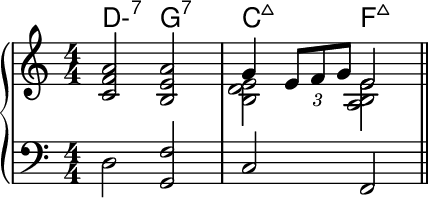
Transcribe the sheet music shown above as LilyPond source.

\version "2.24.4"
\language "english"
#(ly:set-option 'crop #t)
\include "include/alt.ly"
\score {
  \midi {
    \tempo 4=120
  }
  \layout {
    \context {
      \Score
      \omit BarNumber
    }
    indent = 0\mm
  }
  \new GrandStaff <<
    \chords {
      \set chordChanges = ##t % only show chords when they change
      \set noChordSymbol = ""
      \set minorChordModifier = \markup { "-" }
      \set midiMaximumVolume = #0 % prevent named chords sounding
      d2:min7 g:7 | c:maj7 f:maj7 % TODO: want "FΔ ♯4"
    }
    \new Staff {
      \key c \major
      \numericTimeSignature
      \time 4/4
      \clef treble {
        \relative {
          \skip \f % spacer to set voice volume
          <c' f a>2 <b e a> |
          <<
            {\stemDown <b d e>2 <a b e>2}
            \new Voice { \voiceTwo \stemUp g'4 \tuplet 3/2 {e8 f8 g8} e2}
          >>
          \bar "||"
        }
      }
    }
    \new Staff {
      \clef bass {
        \skip \f % spacer to set voice volume
        d2 <g, f> | c f,
        \bar "||"
      }
    }
  >>
}
